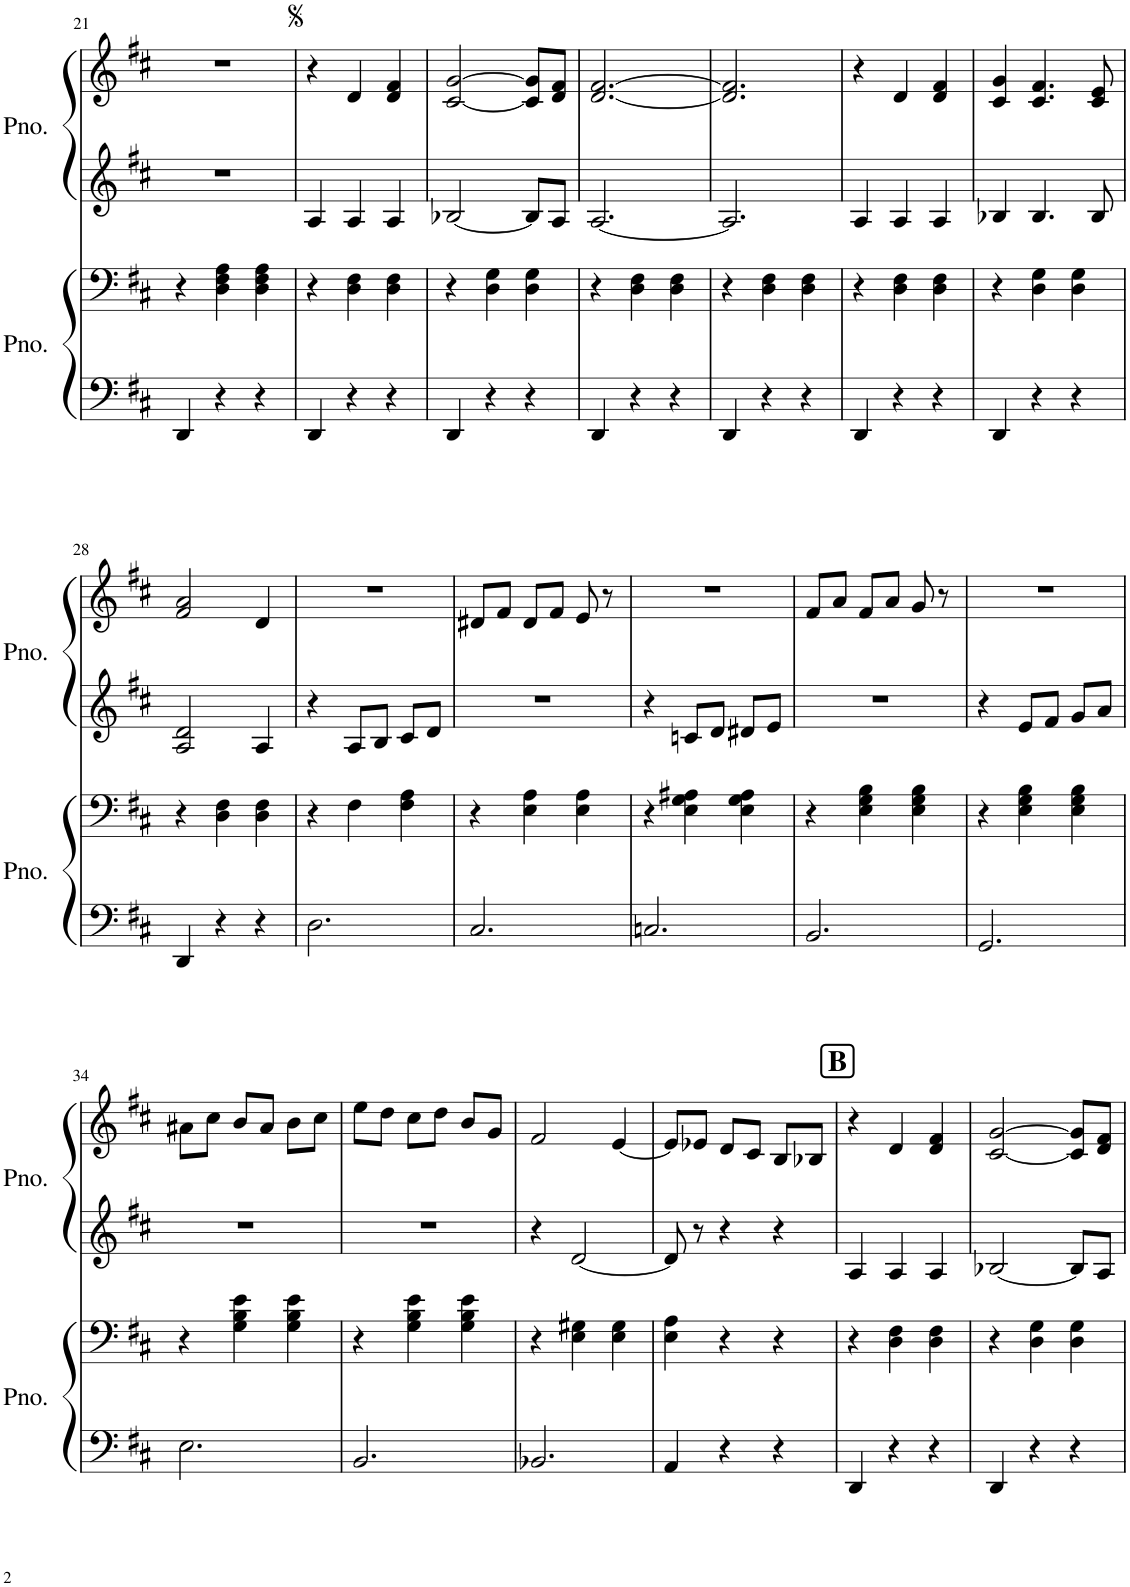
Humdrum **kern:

**kern	**kern	**kern	**kern
*part2	*part2	*part1	*part1
*staff4	*staff3	*staff2	*staff1
*I"Piano	*	*I"Piano	*
*I'Pno.	*	*I'Pno.	*
!!LO:PB:g=z
*clefF4	*clefF4	*clefG2	*clefG2
*k[f#c#]	*k[f#c#]	*k[f#c#]	*k[f#c#]
*M3/4	*M3/4	*M3/4	*M3/4
=21	=21	=21	=21
4DD/	4r	2.r	2.r
4r	4D\ 4F#\ 4A\	.	.
4r	4D\ 4F#\ 4A\	.	.
=22	=22	=22	=22
4DD/	4r	4A/	4r
4r	4D\ 4F#\	4A/	4d/
4r	4D\ 4F#\	4A/	4d/ 4f#/
=23	=23	=23	=23
4DD/	4r	[2B-X/	[2c#/ [2g/
4r	4D\ 4G\	.	.
4r	4D\ 4G\	8B-/L]	8c#/] 8g/]L
.	.	8A/J	8d/ 8f#/J
=24	=24	=24	=24
4DD/	4r	[2.A/	[2.d/ [2.f#/
4r	4D\ 4F#\	.	.
4r	4D\ 4F#\	.	.
=25	=25	=25	=25
4DD/	4r	2.A/]	2.d/] 2.f#/]
4r	4D\ 4F#\	.	.
4r	4D\ 4F#\	.	.
=26	=26	=26	=26
4DD/	4r	4A/	4r
4r	4D\ 4F#\	4A/	4d/
4r	4D\ 4F#\	4A/	4d/ 4f#/
=27	=27	=27	=27
4DD/	4r	4B-X/	4c#/ 4g/
4r	4D\ 4G\	4.B-/	4.c#/ 4.f#/
4r	4D\ 4G\	.	.
.	.	8B-/	8c#/ 8e/
!!LO:LB:g=z
=28	=28	=28	=28
4DD/	4r	2A/ 2d/	2f#/ 2a/
4r	4D\ 4F#\	.	.
4r	4D\ 4F#\	4A/	4d/
=29	=29	=29	=29
2.D\	4r	4r	2.r
.	4F#\	8A/L	.
.	.	8B/J	.
.	4F#\ 4A\	8c#/L	.
.	.	8d/J	.
=30	=30	=30	=30
2.C#/	4r	2.r	8d#X/L
.	.	.	8f#/J
.	4E\ 4A\	.	8d#/L
.	.	.	8f#/J
.	4E\ 4A\	.	8e/
.	.	.	8r
=31	=31	=31	=31
2.Cn/	4r	4r	2.r
.	4E\ 4G\ 4A#X\	8cn/L	.
.	.	8d/J	.
.	4E\ 4G\ 4A#\	8d#X/L	.
.	.	8e/J	.
=32	=32	=32	=32
2.BB/	4r	2.r	8f#/L
.	.	.	8a/J
.	4E\ 4G\ 4B\	.	8f#/L
.	.	.	8a/J
.	4E\ 4G\ 4B\	.	8g/
.	.	.	8r
=33	=33	=33	=33
2.GG/	4r	4r	2.r
.	4E\ 4G\ 4B\	8e/L	.
.	.	8f#/J	.
.	4E\ 4G\ 4B\	8g/L	.
.	.	8a/J	.
!!LO:LB:g=z
=34	=34	=34	=34
2.E\	4r	2.r	8a#X\L
.	.	.	8cc#\J
.	4G\ 4B\ 4e\	.	8b/L
.	.	.	8a#/J
.	4G\ 4B\ 4e\	.	8b\L
.	.	.	8cc#\J
=35	=35	=35	=35
2.BB/	4r	2.r	8ee\L
.	.	.	8dd\J
.	4G\ 4B\ 4e\	.	8cc#\L
.	.	.	8dd\J
.	4G\ 4B\ 4e\	.	8b/L
.	.	.	8g/J
=36	=36	=36	=36
2.BB-X/	4r	4r	2f#/
.	4E\ 4G#X\	[2d/	.
.	4E\ 4G#\	.	[4e/
=37	=37	=37	=37
4AA/	4E\ 4A\	8d/]	8e/L]
.	.	8r	8e-X/J
4r	4r	4r	8d/L
.	.	.	8c#/J
4r	4r	4r	8B/L
.	.	.	8B-X/J
!!LO:REH:place=s1:a:B:cj:fs=14:t=B
=38	=38	=38	=38
4DD/	4r	4A/	4r
4r	4D\ 4F#\	4A/	4d/
4r	4D\ 4F#\	4A/	4d/ 4f#/
=39	=39	=39	=39
4DD/	4r	[2B-X/	[2c#/ [2g/
4r	4D\ 4G\	.	.
4r	4D\ 4G\	8B-/L]	8c#/] 8g/]L
.	.	8A/J	8d/ 8f#/J
=	=	=	=
*-	*-	*-	*-
